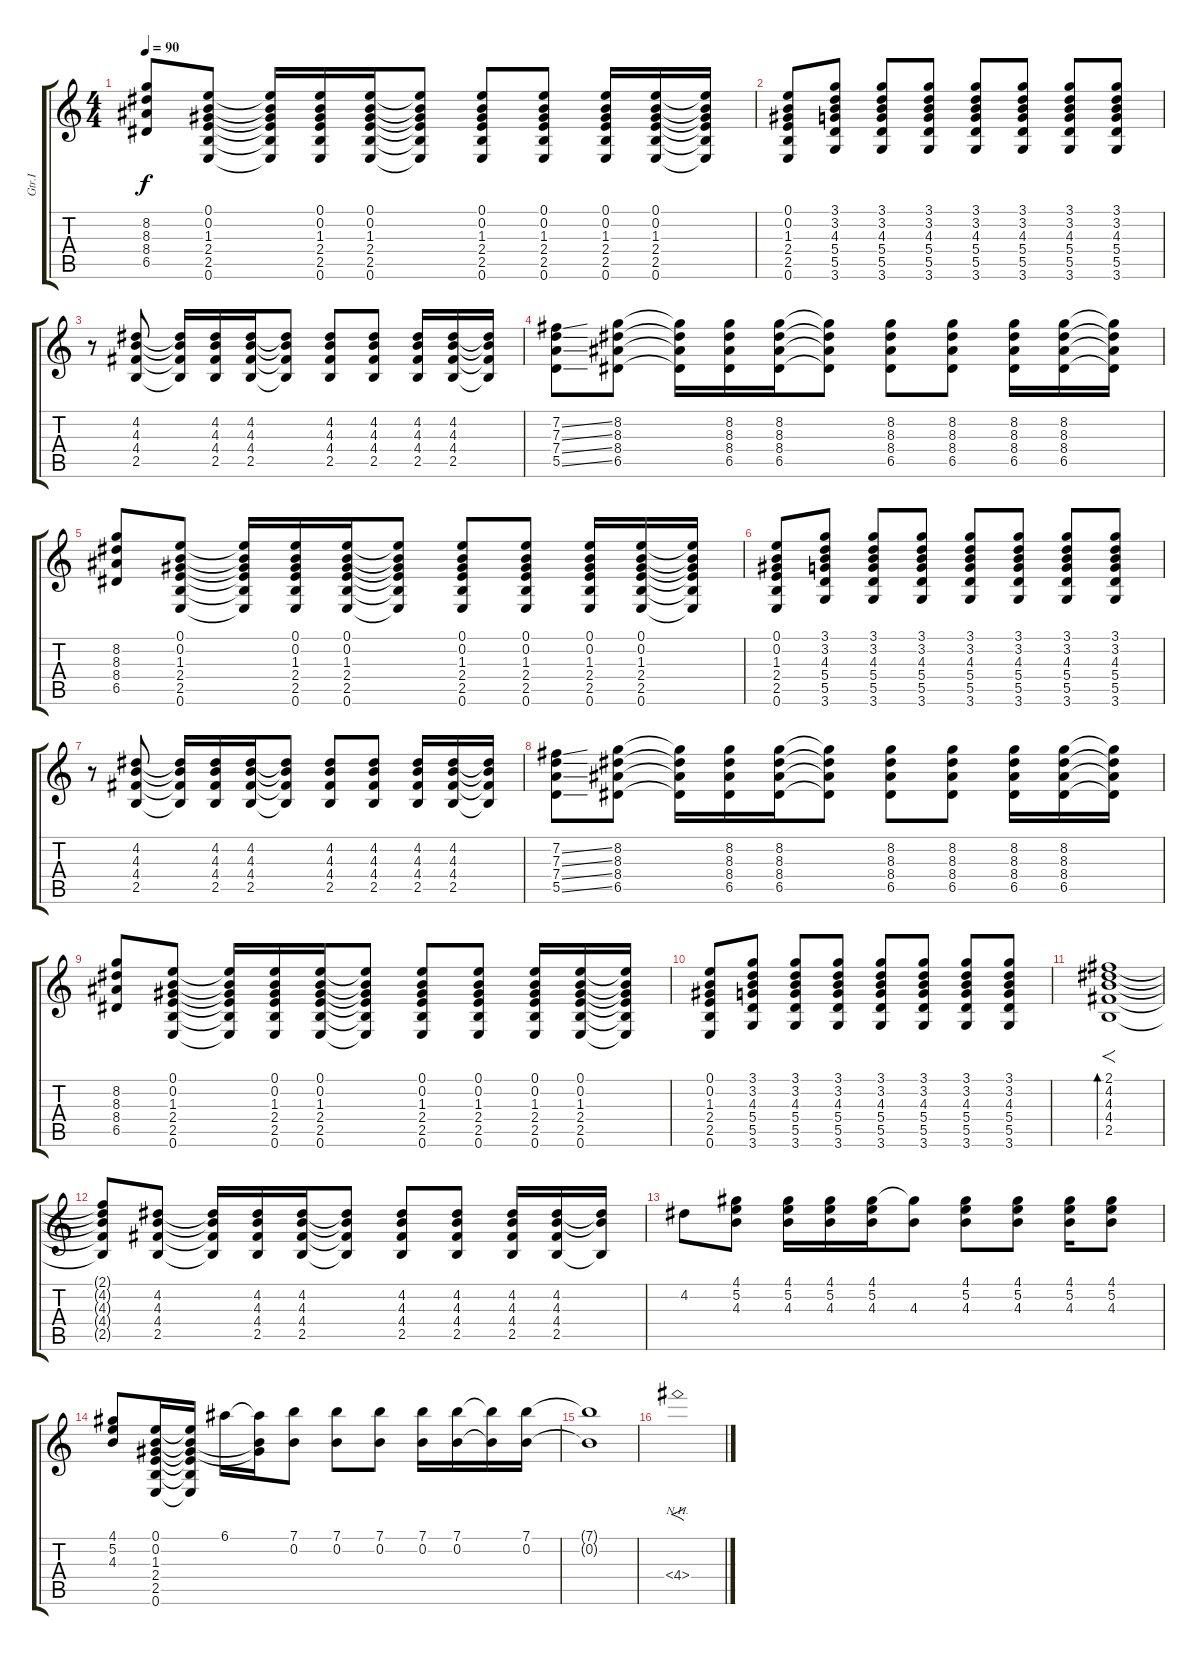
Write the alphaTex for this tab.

\track ("Gtr.I" "Gtr.I") {instrument electricguitarjazz}
\staff {score tabs}
\tuning (E4 B3 G3 D3 A2 E2) {hide}
\ts (4 4)
\tempo 90
\clef g2
\ks c
(8.2 8.3 8.4 6.5).8{dy f instrument distortionguitar} (0.1 0.2 1.3 2.4 2.5 0.6).8 (0.1{t} 0.2{t} 1.3{t} 2.4{t} 2.5{t} 0.6{t}).16 (0.1 0.2 1.3 2.4 2.5 0.6).16 (0.1 0.2 1.3 2.4 2.5 0.6).16 (0.1{t} 0.2{t} 1.3{t} 2.4{t} 2.5{t} 0.6{t}).8 (0.1 0.2 1.3 2.4 2.5 0.6).8 (0.1 0.2 1.3 2.4 2.5 0.6).8 (0.1 0.2 1.3 2.4 2.5 0.6).16 (0.1 0.2 1.3 2.4 2.5 0.6).16 (0.1{t} 0.2{t} 1.3{t} 2.4{t} 2.5{t} 0.6{t}).16 |
(0.1 0.2 1.3 2.4 2.5 0.6).8 (3.1 3.2 4.3 5.4 5.5 3.6).8 (3.1 3.2 4.3 5.4 5.5 3.6).8 (3.1 3.2 4.3 5.4 5.5 3.6).8 (3.1 3.2 4.3 5.4 5.5 3.6).8 (3.1 3.2 4.3 5.4 5.5 3.6).8 (3.1 3.2 4.3 5.4 5.5 3.6).8 (3.1 3.2 4.3 5.4 5.5 3.6).8 |
r.8{instrument distortionguitar} (4.2 4.3 4.4 2.5).8 (4.2{t} 4.3{t} 4.4{t} 2.5{t}).16 (4.2 4.3 4.4 2.5).16 (4.2 4.3 4.4 2.5).16 (4.2{t} 4.3{t} 4.4{t} 2.5{t}).8 (4.2 4.3 4.4 2.5).8 (4.2 4.3 4.4 2.5).8 (4.2 4.3 4.4 2.5).16 (4.2 4.3 4.4 2.5).16 (4.2{t} 4.3{t} 4.4{t} 2.5{t}).16 |
(7.2{ss} 7.3{ss} 7.4{ss} 5.5{ss}).8 (8.2 8.3 8.4 6.5).8 (8.2{t} 8.3{t} 8.4{t} 6.5{t}).16 (8.2 8.3 8.4 6.5).16 (8.2 8.3 8.4 6.5).16 (8.2{t} 8.3{t} 8.4{t} 6.5{t}).8 (8.2 8.3 8.4 6.5).8 (8.2 8.3 8.4 6.5).8 (8.2 8.3 8.4 6.5).16 (8.2 8.3 8.4 6.5).16 (8.2{t} 8.3{t} 8.4{t} 6.5{t}).16 |
(8.2 8.3 8.4 6.5).8{instrument distortionguitar} (0.1 0.2 1.3 2.4 2.5 0.6).8 (0.1{t} 0.2{t} 1.3{t} 2.4{t} 2.5{t} 0.6{t}).16 (0.1 0.2 1.3 2.4 2.5 0.6).16 (0.1 0.2 1.3 2.4 2.5 0.6).16 (0.1{t} 0.2{t} 1.3{t} 2.4{t} 2.5{t} 0.6{t}).8 (0.1 0.2 1.3 2.4 2.5 0.6).8 (0.1 0.2 1.3 2.4 2.5 0.6).8 (0.1 0.2 1.3 2.4 2.5 0.6).16 (0.1 0.2 1.3 2.4 2.5 0.6).16 (0.1{t} 0.2{t} 1.3{t} 2.4{t} 2.5{t} 0.6{t}).16 |
(0.1 0.2 1.3 2.4 2.5 0.6).8 (3.1 3.2 4.3 5.4 5.5 3.6).8 (3.1 3.2 4.3 5.4 5.5 3.6).8 (3.1 3.2 4.3 5.4 5.5 3.6).8 (3.1 3.2 4.3 5.4 5.5 3.6).8 (3.1 3.2 4.3 5.4 5.5 3.6).8 (3.1 3.2 4.3 5.4 5.5 3.6).8 (3.1 3.2 4.3 5.4 5.5 3.6).8 |
r.8{instrument distortionguitar} (4.2 4.3 4.4 2.5).8 (4.2{t} 4.3{t} 4.4{t} 2.5{t}).16 (4.2 4.3 4.4 2.5).16 (4.2 4.3 4.4 2.5).16 (4.2{t} 4.3{t} 4.4{t} 2.5{t}).8 (4.2 4.3 4.4 2.5).8 (4.2 4.3 4.4 2.5).8 (4.2 4.3 4.4 2.5).16 (4.2 4.3 4.4 2.5).16 (4.2{t} 4.3{t} 4.4{t} 2.5{t}).16 |
(7.2{ss} 7.3{ss} 7.4{ss} 5.5{ss}).8 (8.2 8.3 8.4 6.5).8 (8.2{t} 8.3{t} 8.4{t} 6.5{t}).16 (8.2 8.3 8.4 6.5).16 (8.2 8.3 8.4 6.5).16 (8.2{t} 8.3{t} 8.4{t} 6.5{t}).8 (8.2 8.3 8.4 6.5).8 (8.2 8.3 8.4 6.5).8 (8.2 8.3 8.4 6.5).16 (8.2 8.3 8.4 6.5).16 (8.2{t} 8.3{t} 8.4{t} 6.5{t}).16 |
(8.2 8.3 8.4 6.5).8{instrument distortionguitar} (0.1 0.2 1.3 2.4 2.5 0.6).8 (0.1{t} 0.2{t} 1.3{t} 2.4{t} 2.5{t} 0.6{t}).16 (0.1 0.2 1.3 2.4 2.5 0.6).16 (0.1 0.2 1.3 2.4 2.5 0.6).16 (0.1{t} 0.2{t} 1.3{t} 2.4{t} 2.5{t} 0.6{t}).8 (0.1 0.2 1.3 2.4 2.5 0.6).8 (0.1 0.2 1.3 2.4 2.5 0.6).8 (0.1 0.2 1.3 2.4 2.5 0.6).16 (0.1 0.2 1.3 2.4 2.5 0.6).16 (0.1{t} 0.2{t} 1.3{t} 2.4{t} 2.5{t} 0.6{t}).16 |
(0.1 0.2 1.3 2.4 2.5 0.6).8 (3.1 3.2 4.3 5.4 5.5 3.6).8 (3.1 3.2 4.3 5.4 5.5 3.6).8 (3.1 3.2 4.3 5.4 5.5 3.6).8 (3.1 3.2 4.3 5.4 5.5 3.6).8 (3.1 3.2 4.3 5.4 5.5 3.6).8 (3.1 3.2 4.3 5.4 5.5 3.6).8 (3.1 3.2 4.3 5.4 5.5 3.6).8 |
(2.1 4.2 4.3 4.4 2.5).1{f bd 240} |
(2.1{t} 4.2{t} 4.3{t} 4.4{t} 2.5{t}).8{instrument distortionguitar} (4.2 4.3 4.4 2.5).8 (4.2{t} 4.3{t} 4.4{t} 2.5{t}).16 (4.2 4.3 4.4 2.5).16 (4.2 4.3 4.4 2.5).16 (4.2{t} 4.3{t} 4.4{t} 2.5{t}).8 (4.2 4.3 4.4 2.5).8 (4.2 4.3 4.4 2.5).8 (4.2 4.3 4.4 2.5).16 (4.2 4.3 4.4 2.5).16 (4.2{t} 4.3{t} 2.5{t}).16 |
4.2.8 (4.1 5.2 4.3).8 (4.1 5.2 4.3).16 (4.1 5.2 4.3).16 (4.1 5.2 4.3).16 (4.1{t} 4.3).8 (4.1 5.2 4.3).8 (4.1 5.2 4.3).8 (4.1 5.2 4.3).16 (4.1 5.2 4.3).8 |
(4.1 5.2 4.3).8{instrument distortionguitar} (0.1 0.2 1.3 2.4 2.5 0.6).16 (0.1{t} 0.2{t} 1.3{t} 2.4{t} 2.5{t} 0.6{t}).16 6.1.16 (6.1{t} 0.2{t} 1.3{t}).16 (7.1 0.2).8 (7.1 0.2).8 (7.1 0.2).8 (7.1 0.2).16 (7.1 0.2).16 (7.1{t} 0.2{t}).16 (7.1 0.2).16 |
(7.1{t} 0.2{t}).1 |
4.4{nh}.1{f}
